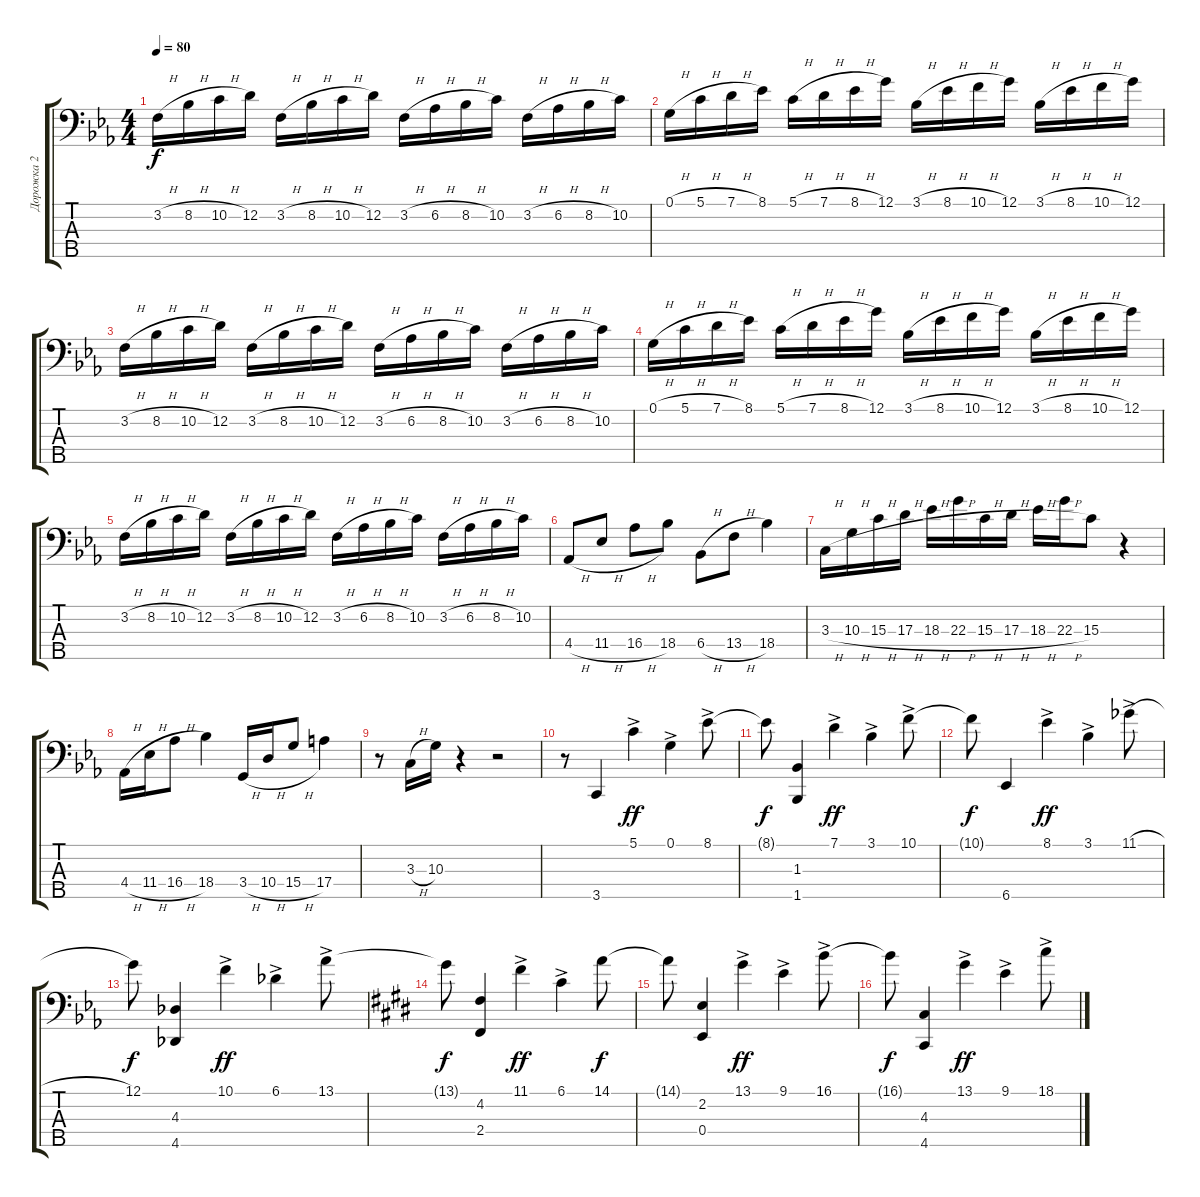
\track ("Дорожка 2" "Дорожка 2") {instrument electricbasspick}
\staff {score tabs}
\tuning (G2 D2 A1 E1 A0) {hide}
\ts (4 4)
\tempo 80
\clef f4
\ks eb
3.2{h}.16{dy f} 8.2{h}.16 10.2{h}.16 12.2.16 3.2{h}.16 8.2{h}.16 10.2{h}.16 12.2.16 3.2{h}.16 6.2{h}.16 8.2{h}.16 10.2.16 3.2{h}.16 6.2{h}.16 8.2{h}.16 10.2.16 |
0.1{h}.16 5.1{h}.16 7.1{h}.16 8.1.16 5.1{h}.16 7.1{h}.16 8.1{h}.16 12.1.16 3.1{h}.16 8.1{h}.16 10.1{h}.16 12.1.16 3.1{h}.16 8.1{h}.16 10.1{h}.16 12.1.16 |
3.2{h}.16 8.2{h}.16 10.2{h}.16 12.2.16 3.2{h}.16 8.2{h}.16 10.2{h}.16 12.2.16 3.2{h}.16 6.2{h}.16 8.2{h}.16 10.2.16 3.2{h}.16 6.2{h}.16 8.2{h}.16 10.2.16 |
0.1{h}.16 5.1{h}.16 7.1{h}.16 8.1.16 5.1{h}.16 7.1{h}.16 8.1{h}.16 12.1.16 3.1{h}.16 8.1{h}.16 10.1{h}.16 12.1.16 3.1{h}.16 8.1{h}.16 10.1{h}.16 12.1.16 |
3.2{h}.16 8.2{h}.16 10.2{h}.16 12.2.16 3.2{h}.16 8.2{h}.16 10.2{h}.16 12.2.16 3.2{h}.16 6.2{h}.16 8.2{h}.16 10.2.16 3.2{h}.16 6.2{h}.16 8.2{h}.16 10.2.16 |
4.4{h}.8 11.4{h}.8 16.4{h}.8 18.4.8 6.4{h}.8 13.4{h}.8 18.4.4 |
3.3{h}.16 10.3{h}.16 15.3{h}.16 17.3{h}.16 18.3{h}.16 22.3{h}.16 15.3{h}.16 17.3{h}.16 18.3{h}.16 22.3{h}.16 15.3.8 r.4 |
4.4{h}.16 11.4{h}.16 16.4{h}.8 18.4.4 3.4{h}.16 10.4{h}.16 15.4{h}.8 17.4.4 |
r.8 3.3{h}.16 10.3.16 r.4 r.2 |
r.8 3.5.4 5.1{ac}.4{dy ff} 0.1{ac}.4 8.1{ac}.8 |
8.1{t}.8{dy f} (1.3 1.5).4 7.1{ac}.4{dy ff} 3.1{ac}.4 10.1{ac}.8 |
10.1{t}.8{dy f} 6.5.4 8.1{ac}.4{dy ff} 3.1{ac}.4 11.1{h ac}.8 |
12.1.8{dy f} (4.3 4.5).4 10.1{ac}.4{dy ff} 6.1{ac}.4 13.1{ac}.8 |
\ks e
13.1{t}.8{dy f} (4.2 2.4).4 11.1{ac}.4{dy ff} 6.1{ac}.4 14.1.8{dy f} |
14.1{t}.8 (2.2 0.4).4 13.1{ac}.4{dy ff} 9.1{ac}.4 16.1{ac}.8 |
16.1{t}.8{dy f} (4.3 4.5).4 13.1{ac}.4{dy ff} 9.1{ac}.4 18.1{ac}.8
